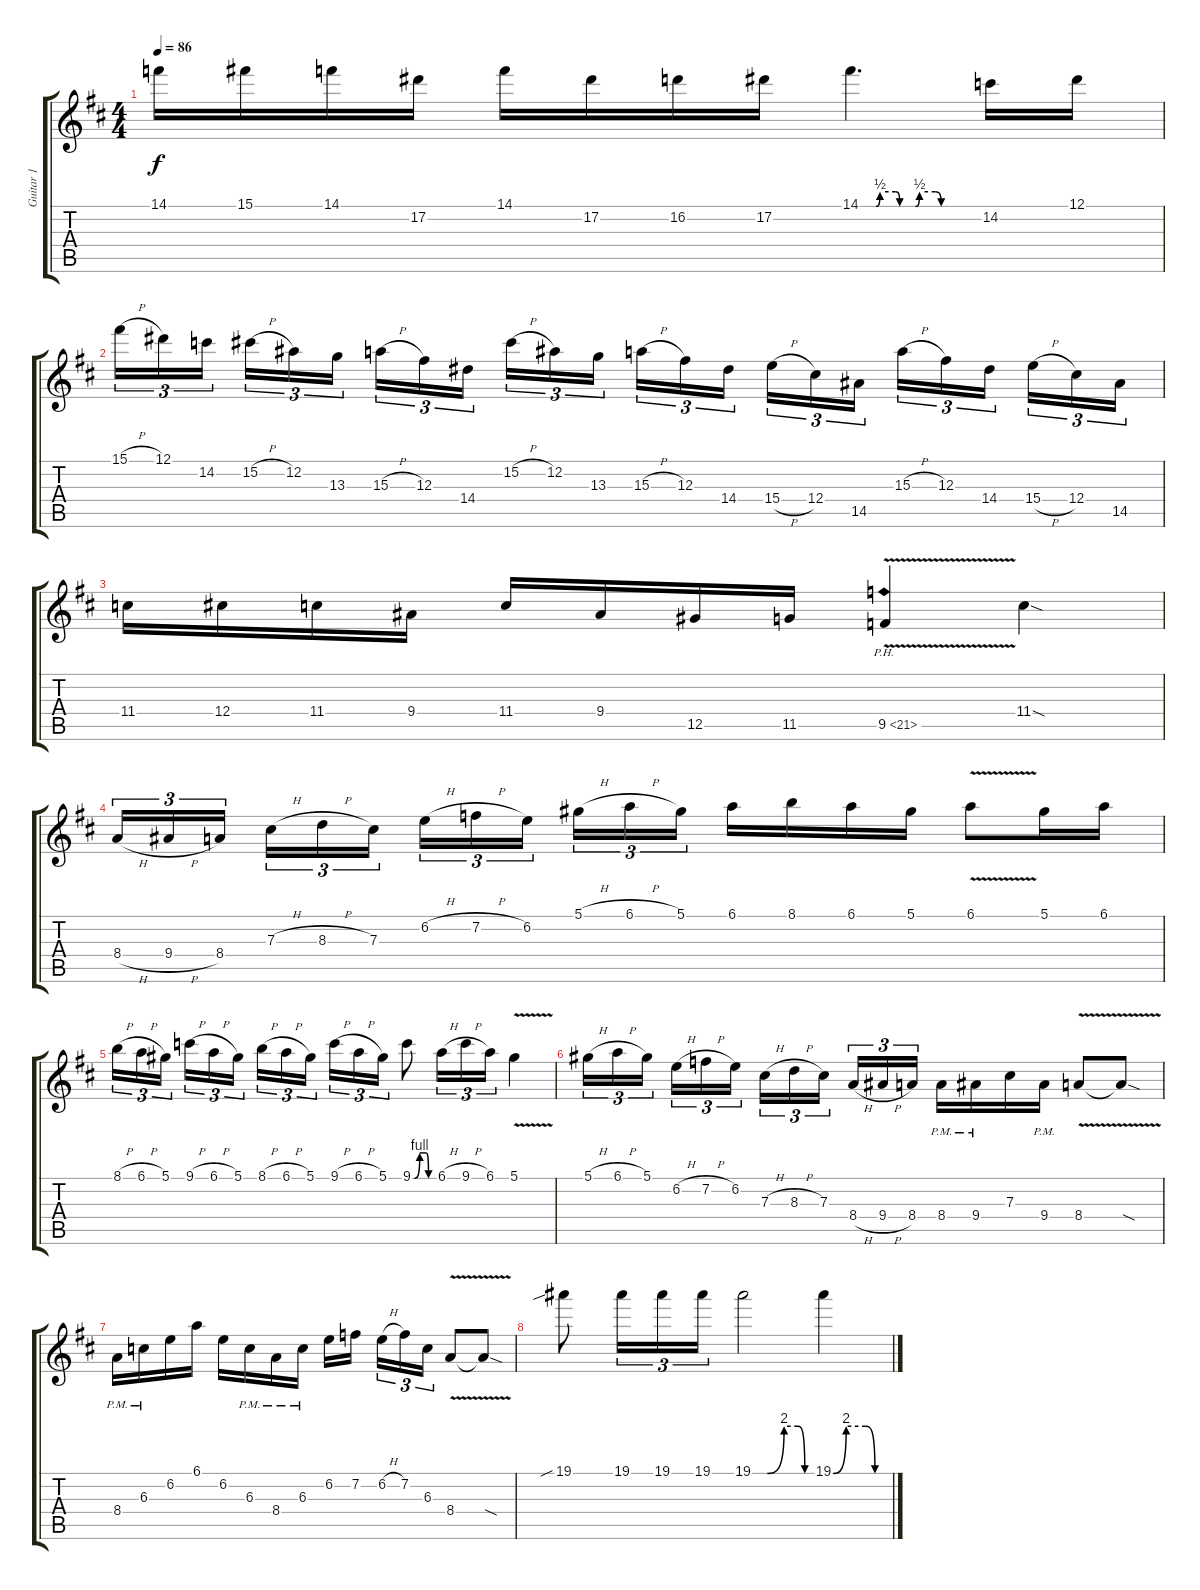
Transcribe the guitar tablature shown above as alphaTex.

\track ("Guitar 1" "Guitar 1") {instrument distortionguitar}
\staff {score tabs}
\tuning (Eb4 Bb3 Gb3 Db3 Ab2 Eb2) {hide}
\ts (4 4)
\tempo 86
\clef g2
\ks bminor
14.1.16{dy f} 15.1.16 14.1.16 17.2.16 14.1.16 17.2.16 16.2.16 17.2.16 14.1{be (custom 0 0 8 0 10 2 18 2 20 0 28 0 30 2 38 2 41 0 60 0)}.4{d} 14.2.16 12.1.16 |
15.1{h}.16{tu (3 2)} 12.1.16{tu (3 2)} 14.2.16{tu (3 2) beam splitsecondary} 15.2{h}.16{tu (3 2)} 12.2.16{tu (3 2)} 13.3.16{tu (3 2)} 15.3{h}.16{tu (3 2)} 12.3.16{tu (3 2)} 14.4.16{tu (3 2) beam splitsecondary} 15.2{h}.16{tu (3 2)} 12.2.16{tu (3 2)} 13.3.16{tu (3 2)} 15.3{h}.16{tu (3 2)} 12.3.16{tu (3 2)} 14.4.16{tu (3 2) beam splitsecondary} 15.4{h}.16{tu (3 2)} 12.4.16{tu (3 2)} 14.5.16{tu (3 2)} 15.3{h}.16{tu (3 2)} 12.3.16{tu (3 2)} 14.4.16{tu (3 2) beam splitsecondary} 15.4{h}.16{tu (3 2)} 12.4.16{tu (3 2)} 14.5.16{tu (3 2)} |
11.4.16 12.4.16 11.4.16 9.4.16 11.4.16 9.4.16 12.5.16 11.5.16 9.5{ph 12 v}.4 11.4{sod}.4 |
8.4{h}.16{tu (3 2)} 9.4{h}.16{tu (3 2)} 8.4.16{tu (3 2) beam splitsecondary} 7.3{h}.16{tu (3 2)} 8.3{h}.16{tu (3 2)} 7.3.16{tu (3 2)} 6.2{h}.16{tu (3 2)} 7.2{h}.16{tu (3 2)} 6.2.16{tu (3 2) beam splitsecondary} 5.1{h}.16{tu (3 2)} 6.1{h}.16{tu (3 2)} 5.1.16{tu (3 2)} 6.1.16 8.1.16 6.1.16 5.1.16 6.1{v}.8 5.1.16 6.1.16 |
8.1{h}.16{tu (3 2)} 6.1{h}.16{tu (3 2)} 5.1.16{tu (3 2) beam splitsecondary} 9.1{h}.16{tu (3 2)} 6.1{h}.16{tu (3 2)} 5.1.16{tu (3 2)} 8.1{h}.16{tu (3 2)} 6.1{h}.16{tu (3 2)} 5.1.16{tu (3 2) beam splitsecondary} 9.1{h}.16{tu (3 2)} 6.1{h}.16{tu (3 2)} 5.1.16{tu (3 2)} 9.1{be (custom 0 0 5 0 20 4 38 4 45 0 60 0)}.8 6.1{h}.16{tu (3 2)} 9.1{h}.16{tu (3 2)} 6.1.16{tu (3 2)} 5.1{v}.4 |
5.1{h}.16{tu (3 2)} 6.1{h}.16{tu (3 2)} 5.1.16{tu (3 2) beam splitsecondary} 6.2{h}.16{tu (3 2)} 7.2{h}.16{tu (3 2)} 6.2.16{tu (3 2)} 7.3{h}.16{tu (3 2)} 8.3{h}.16{tu (3 2)} 7.3.16{tu (3 2) beam splitsecondary} 8.4{h}.16{tu (3 2)} 9.4{h}.16{tu (3 2)} 8.4.16{tu (3 2)} 8.4{pm}.16 9.4{pm}.16 7.3.16 9.4{pm}.16 8.4{v}.8 8.4{sod t}.8 |
8.4{pm}.16 6.3{pm}.16 6.2.16 6.1.16 6.2.16 6.3{pm}.16 8.4{pm}.16 6.3{pm}.16 6.2.16 7.2.16{beam splitsecondary} 6.2{h}.16{tu (3 2)} 7.2.16{tu (3 2)} 6.3.16{tu (3 2)} 8.4{v}.8 8.4{sod t}.8 |
19.1{sib}.8 19.1.16{tu (3 2)} 19.1.16{tu (3 2)} 19.1.16{tu (3 2)} 19.1{be (custom 0 0 15 0 32 8 46 8 53 0 60 0)}.2 19.1{be (custom 0 0 14 8 35 8 45 0 60 0)}.4
